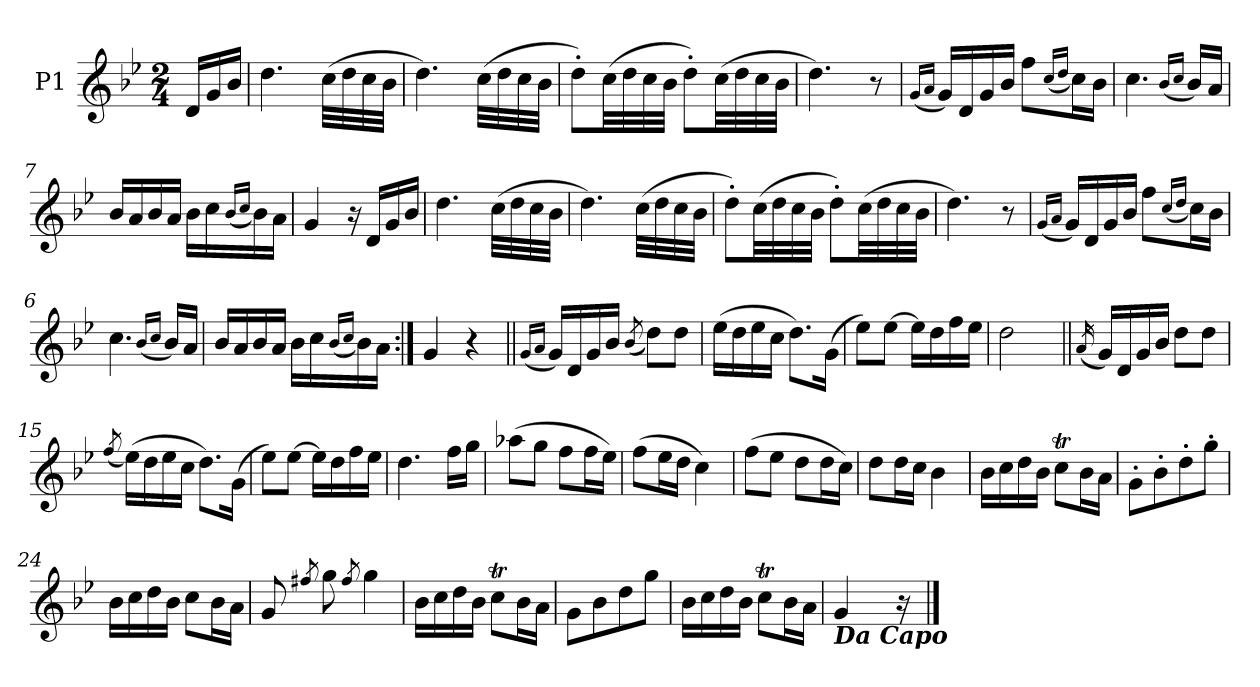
**kern
*part1
*staff1
*I"P1
*clefG2
*k[b-e-]
*g:
*M2/4
=
16dLL
16g
16b-JJ
=1
4.dd
(32ccLLL
32dd
32cc
32b-JJJ
=2
4.dd)
(32ccLLL
32dd
32cc
32b-JJJ
=3
8dd'L)
(32ccLL
32dd
32cc
32b-JJJ
8dd'L)
(32ccLL
32dd
32cc
32b-JJJ
=4
4.dd)
8r
=5
(16qqg/LL
16qqa/JJ
16gLL)
16d
16g
16b-JJ
8ffL
(16qqcc/LL
16qqdd/JJ
16ccL)
16b-JJ
=6
4.cc
(16qqb-/LL
16qqcc/JJ
16b-LL)
16aJJ
=7
16b-LL
16a
16b-
16aJJ
16b-LL
16cc
(16qqb-/LL
16qqcc/JJ
16b-)
16aJJ
=8
4g
16r
16dLL
16g
16b-JJ
=1
4.dd
(32ccLLL
32dd
32cc
32b-JJJ
=2
4.dd)
(32ccLLL
32dd
32cc
32b-JJJ
=3
8dd'L)
(32ccLL
32dd
32cc
32b-JJJ
8dd'L)
(32ccLL
32dd
32cc
32b-JJJ
=4
4.dd)
8r
=5
(16qqg/LL
16qqa/JJ
16gLL)
16d
16g
16b-JJ
8ffL
(16qqcc/LL
16qqdd/JJ
16ccL)
16b-JJ
=6
4.cc
(16qqb-/LL
16qqcc/JJ
16b-LL)
16aJJ
=7
16b-LL
16a
16b-
16aJJ
16b-LL
16cc
(16qqb-/LL
16qqcc/JJ
16b-)
16aJJ
=9:|!
4g
4r
=10||
(16qqg/LL
16qqa/JJ
16gLL)
16d
16g
16b-JJ
(8qb-/
8ddL)
8ddJ
=11
(16ee-LL
16dd
16ee-
16ccJJ
8.ddL)
(16gJk
=12
8ee-L)
[8ee-J
16ee-LL]
16dd
16ff
16ee-JJ
=13
2dd
=14||
(16qa/
16gLL)
16d
16g
16b-JJ
8ddL
8ddJ
=15
(8qff/
(16ee-LL)
16dd
16ee-
16ccJJ
8.ddL)
(16gJk
=16
8ee-L)
[8ee-J
16ee-LL]
16dd
16ff
16ee-JJ
=17
4.dd
16ffLL
16ggJJ
=18
(8aa-XL
8ggJ
8ffL
16ffL
16ee-JJ)
=19
(8ffL
16ee-L
16ddJJ
4cc)
=20
(8ffL
8ee-J
8ddL
16ddL
16ccJJ)
=21
8ddL
16ddL
16ccJJ
4b-
=22
16b-LL
16cc
16dd
16b-JJ
8ccTL
16b-L
16aJJ
=23
8g'L
8b-'
8dd'
8gg'J
=24
16b-LL
16cc
16dd
16b-JJ
8ccL
16b-L
16aJJ
=25
8g
8qff#X/
8gg
8qff#/
4gg
=26
16b-LL
16cc
16dd
16b-JJ
8ccTL
16b-L
16aJJ
=27
8gL
8b-
8dd
8ggJ
=28
16b-LL
16cc
16dd
16b-JJ
8ccTL
16b-L
16aJJ
=29
!LO:TX:b:Bi:t=Da Capo
4g
16r
==
*-
